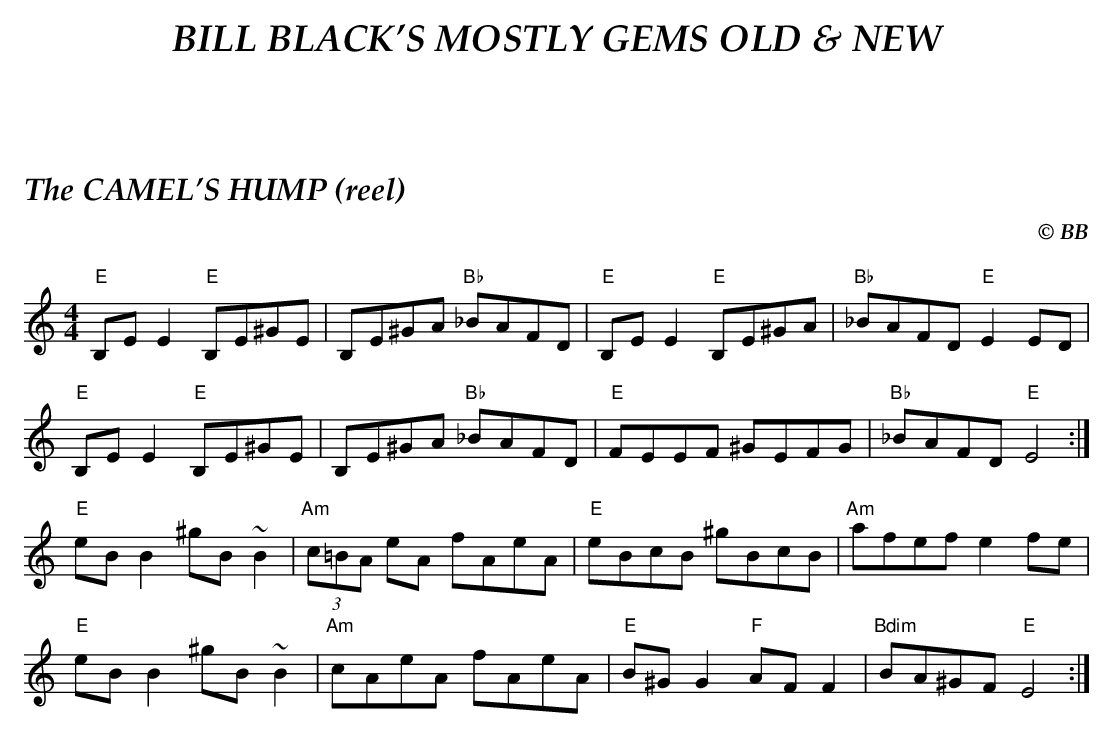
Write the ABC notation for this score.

X:1
T:CAMEL'S HUMP (reel), The
C:© BB
Q:1/4=180
M:4/4
L:1/8
K:C
"E"B,E E2 "E"B,E^GE|B,E^GA "Bb"_BAFD|"E"B,E E2 "E"B,E^GA|"Bb"_BAFD "E"E2 ED|
"E"B,E E2 "E"B,E^GE|B,E^GA "Bb"_BAFD|"E"FEEF ^GEFG|"Bb"_BAFD "E"E4 :|
"E"eB B2 ^gB~B2|"Am"(3c=BA eA fAeA|"E"eBcB ^gBcB|"Am"afef e2 fe|
"E"eB B2 ^gB~B2|"Am"cAeA fAeA|"E"B^G G2 "F"AF F2|"Bdim"BA^GF "E"E4 :|
